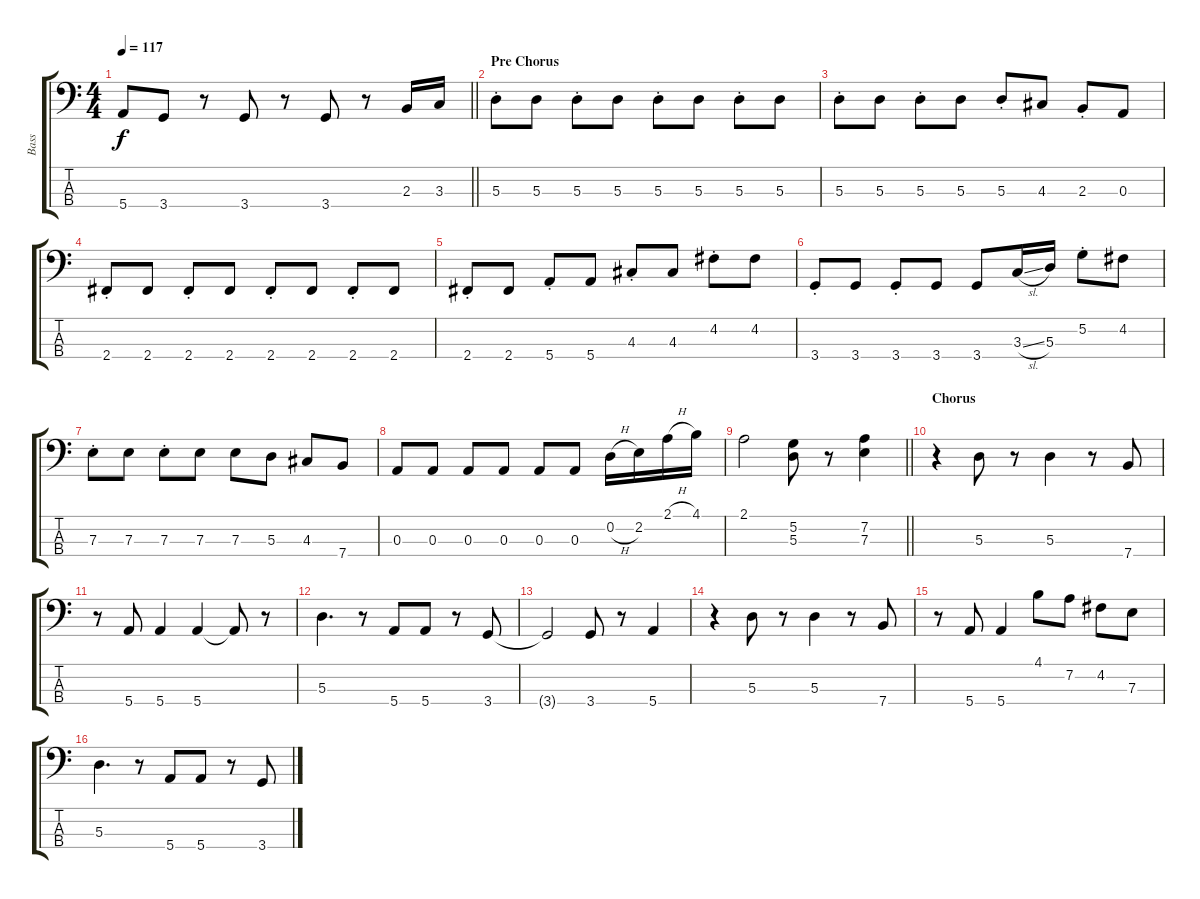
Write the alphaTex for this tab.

\track ("Bass" "Bass") {instrument electricbassfinger}
\staff {score tabs}
\tuning (G2 D2 A1 E1) {hide}
\ts (4 4)
\tempo 117
\clef f4
\barLineRight lightlight
\ks c
5.4.8{dy f} 3.4.8 r.8 3.4.8 r.8 3.4.8 r.8 2.3.16 3.3.16 |
\section ("" "Pre Chorus")
5.3{st}.8 5.3.8 5.3{st}.8 5.3.8 5.3{st}.8 5.3.8 5.3{st}.8 5.3.8 |
5.3{st}.8 5.3.8 5.3{st}.8 5.3.8 5.3{st}.8 4.3.8 2.3{st}.8 0.3.8 |
2.4{st}.8 2.4.8 2.4{st}.8 2.4.8 2.4{st}.8 2.4.8 2.4{st}.8 2.4.8 |
2.4{st}.8 2.4.8 5.4{st}.8 5.4.8 4.3{st}.8 4.3.8 4.2{st}.8 4.2.8 |
3.4{st}.8 3.4.8 3.4{st}.8 3.4.8 3.4.8 3.3{sl}.16 5.3.16 5.2{st}.8 4.2.8 |
7.3{st}.8 7.3.8 7.3{st}.8 7.3.8 7.3.8 5.3.8 4.3.8 7.4.8 |
0.3.8 0.3.8 0.3.8 0.3.8 0.3.8 0.3.8 0.2{h}.16 2.2.16 2.1{h}.16 4.1.16 |
\barLineRight lightlight
2.1.2 (5.2 5.3).8 r.8 (7.2 7.3).4 |
\section ("" "Chorus")
r.4 5.3.8 r.8 5.3.4 r.8 7.4.8 |
r.8 5.4.8 5.4.4 5.4.4 5.4{t}.8 r.8 |
5.3.4{d} r.8 5.4.8 5.4.8 r.8 3.4.8 |
3.4{t}.2 3.4.8 r.8 5.4.4 |
r.4 5.3.8 r.8 5.3.4 r.8 7.4.8 |
r.8 5.4.8 5.4.4 4.1.8 7.2.8 4.2.8 7.3.8 |
5.3.4{d} r.8 5.4.8 5.4.8 r.8 3.4.8
